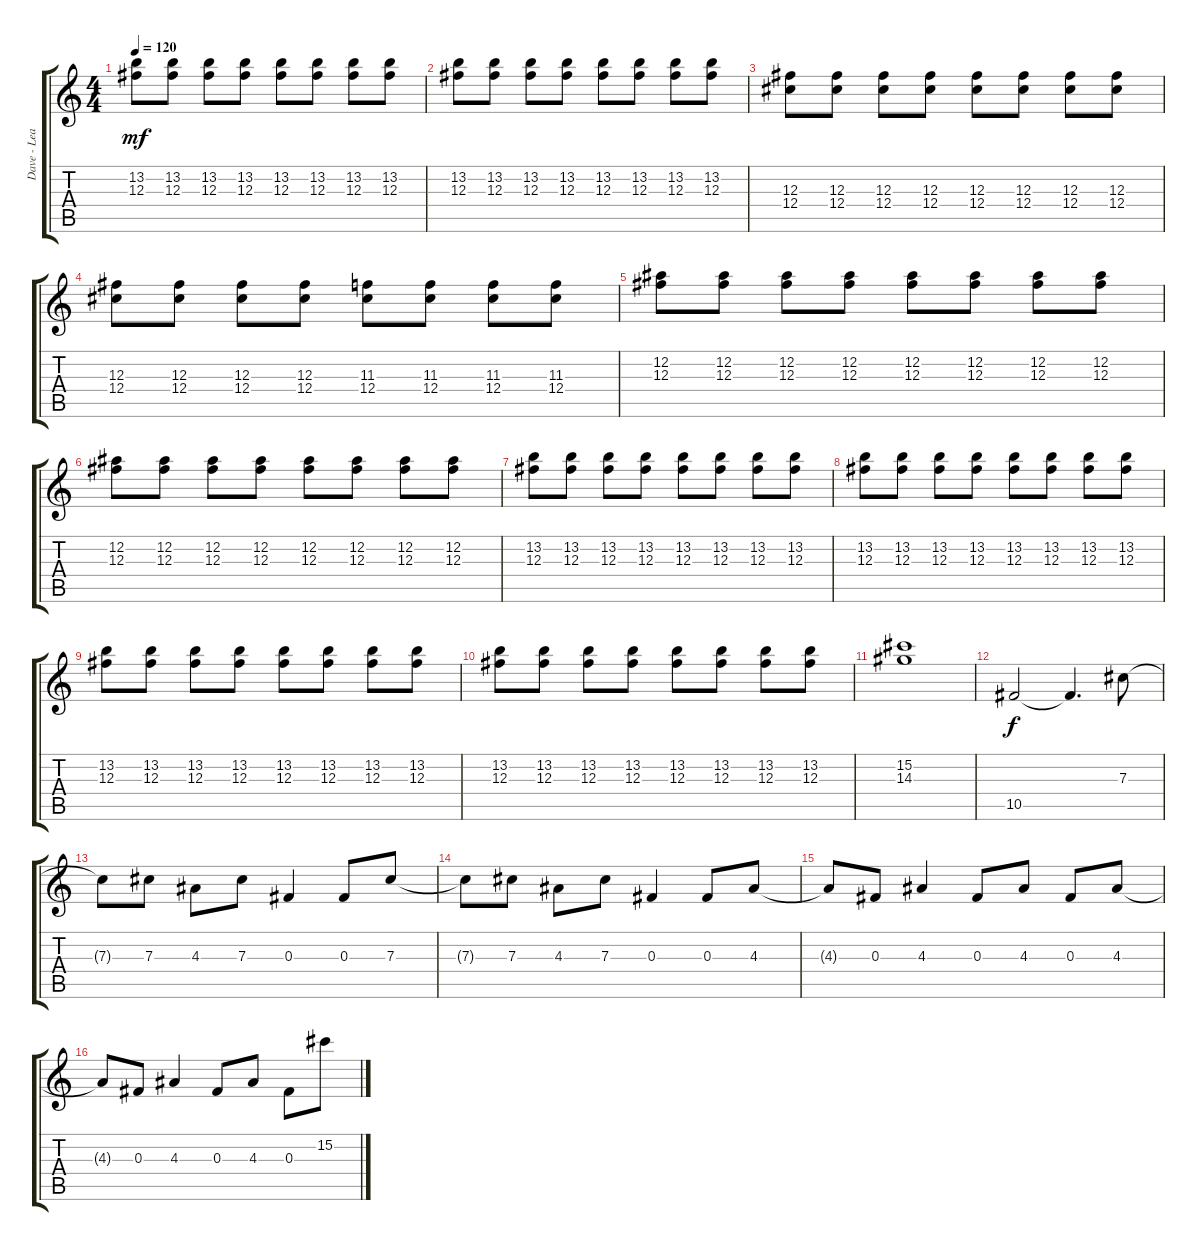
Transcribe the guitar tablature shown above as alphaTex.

\track ("Dave - Lead Guitar" "Dave - Lea") {instrument overdrivenguitar}
\staff {score tabs}
\tuning (Eb4 Bb3 Gb3 Db3 Ab2 Eb2) {hide}
\ts (4 4)
\tempo 120
\clef g2
\ks c
(13.2 12.3).8{dy mf} (13.2 12.3).8 (13.2 12.3).8 (13.2 12.3).8 (13.2 12.3).8 (13.2 12.3).8 (13.2 12.3).8 (13.2 12.3).8 |
(13.2 12.3).8 (13.2 12.3).8 (13.2 12.3).8 (13.2 12.3).8 (13.2 12.3).8 (13.2 12.3).8 (13.2 12.3).8 (13.2 12.3).8 |
(12.3 12.4).8 (12.3 12.4).8 (12.3 12.4).8 (12.3 12.4).8 (12.3 12.4).8 (12.3 12.4).8 (12.3 12.4).8 (12.3 12.4).8 |
(12.3 12.4).8 (12.3 12.4).8 (12.3 12.4).8 (12.3 12.4).8 (11.3 12.4).8 (11.3 12.4).8 (11.3 12.4).8 (11.3 12.4).8 |
(12.2 12.3).8 (12.2 12.3).8 (12.2 12.3).8 (12.2 12.3).8 (12.2 12.3).8 (12.2 12.3).8 (12.2 12.3).8 (12.2 12.3).8 |
(12.2 12.3).8 (12.2 12.3).8 (12.2 12.3).8 (12.2 12.3).8 (12.2 12.3).8 (12.2 12.3).8 (12.2 12.3).8 (12.2 12.3).8 |
(13.2 12.3).8 (13.2 12.3).8 (13.2 12.3).8 (13.2 12.3).8 (13.2 12.3).8 (13.2 12.3).8 (13.2 12.3).8 (13.2 12.3).8 |
(13.2 12.3).8 (13.2 12.3).8 (13.2 12.3).8 (13.2 12.3).8 (13.2 12.3).8 (13.2 12.3).8 (13.2 12.3).8 (13.2 12.3).8 |
(13.2 12.3).8 (13.2 12.3).8 (13.2 12.3).8 (13.2 12.3).8 (13.2 12.3).8 (13.2 12.3).8 (13.2 12.3).8 (13.2 12.3).8 |
(13.2 12.3).8 (13.2 12.3).8 (13.2 12.3).8 (13.2 12.3).8 (13.2 12.3).8 (13.2 12.3).8 (13.2 12.3).8 (13.2 12.3).8 |
(15.2 14.3).1 |
10.5.2{dy f} 10.5{t}.4{d} 7.3.8{volume 15} |
7.3{t}.8 7.3.8 4.3.8 7.3.8 0.3.4 0.3.8 7.3.8 |
7.3{t}.8 7.3.8 4.3.8 7.3.8 0.3.4 0.3.8 4.3.8 |
4.3{t}.8 0.3.8 4.3.4 0.3.8 4.3.8 0.3.8 4.3.8 |
4.3{t}.8 0.3.8 4.3.4 0.3.8 4.3.8 0.3.8 15.2.8
